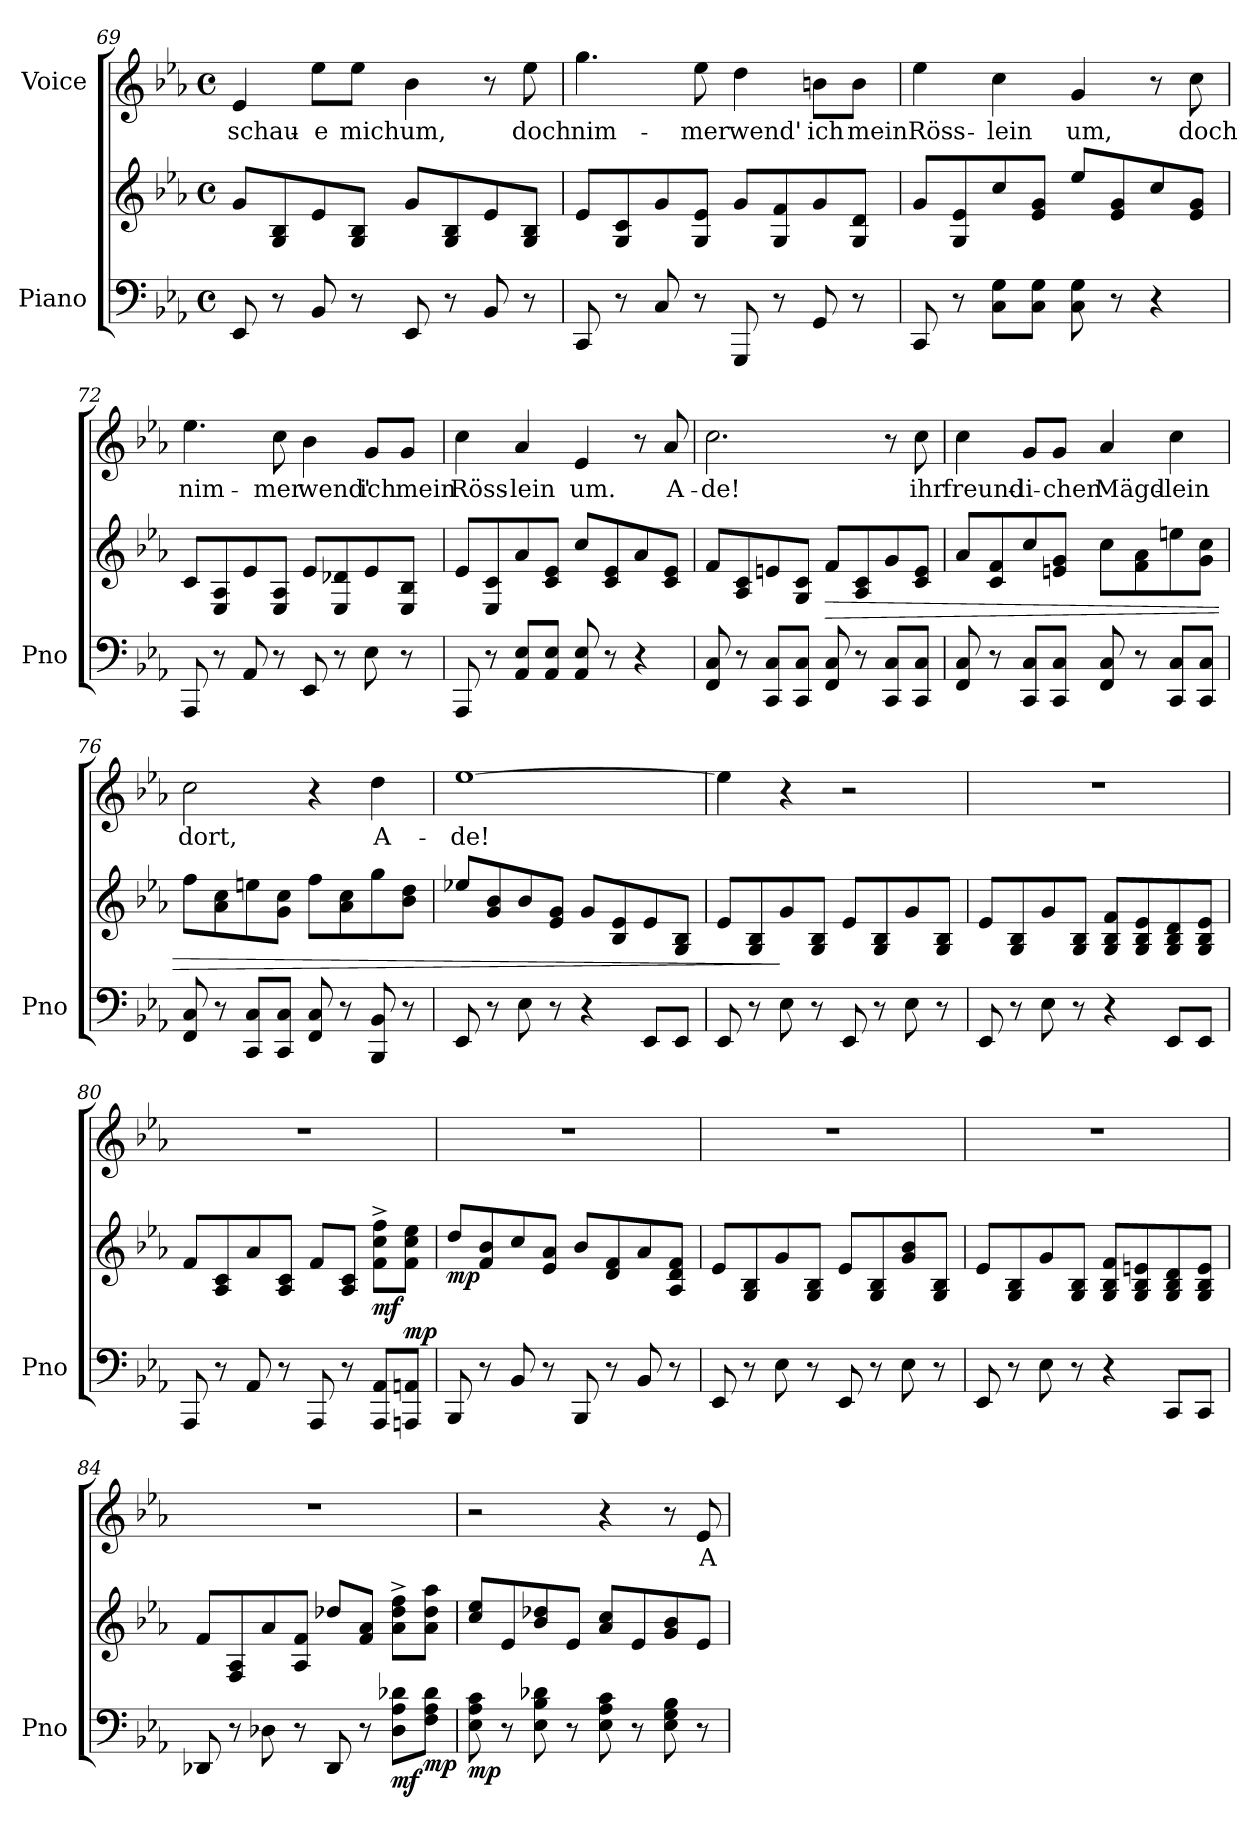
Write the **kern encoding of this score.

**kern	**kern	**dynam	**kern	**text
*part2	*part2	*part2	*part1	*part1
*staff3	*staff2	*staff2/3	*staff1	*staff1
*I"Piano	*	*	*I"Voice	*
*I'Pno	*	*	*	*
*clefF4	*clefG2	*	*clefG2	*
*k[b-e-a-]	*k[b-e-a-]	*	*k[b-e-a-]	*
*M4/4	*M4/4	*	*M4/4	*
*met(c)	*met(c)	*	*met(c)	*
=69	=69	=69	=69	=69
!	!	!	!	!LO:LY:b
8EE-/	8g/L	.	4e-/	schau-
8r	8G/ 8B-/	.	.	.
!	!	!	!	!LO:LY:b
8BB-/	8e-/	.	8ee-\L	-e
!	!	!	!	!LO:LY:b
8r	8G/ 8B-/J	.	8ee-\J	mich
!	!	!	!	!LO:LY:b
8EE-/	8g/L	.	4b-\	um,
8r	8G/ 8B-/	.	.	.
8BB-/	8e-/	.	8r	.
!	!	!	!	!LO:LY:b
8r	8G/ 8B-/J	.	8ee-\	doch
=70	=70	=70	=70	=70
!	!	!	!	!LO:LY:b
8CC/	8e-/L	.	4.gg\	nim-
8r	8G/ 8c/	.	.	.
8C/	8g/	.	.	.
!	!	!	!	!LO:LY:b
8r	8G/ 8e-/J	.	8ee-\	-mer
!	!	!	!	!LO:LY:b
8GGG/	8g/L	.	4dd\	wend'
8r	8G/ 8f/	.	.	.
!	!	!	!	!LO:LY:b
8GG/	8g/	.	8bn\L	ich
!	!	!	!	!LO:LY:b
8r	8G/ 8d/J	.	8b\J	mein
!!LO:LB:g=z
=71	=71	=71	=71	=71
!	!	!	!	!LO:LY:b
8CC/	8g/L	.	4ee-\	Röss-
8r	8G/ 8e-/	.	.	.
!	!	!	!	!LO:LY:b
8C\ 8G\L	8cc/	.	4cc\	-lein
8C\ 8G\J	8e-/ 8g/J	.	.	.
!	!	!	!	!LO:LY:b
8C\ 8G\	8ee-/L	.	4g/	um,
8r	8e-/ 8g/	.	.	.
4r	8cc/	.	8r	.
!	!	!	!	!LO:LY:b
.	8e-/ 8g/J	.	8cc\	doch
!!LO:LB:g=z
=72	=72	=72	=72	=72
!	!	!	!	!LO:LY:b
8AAA-/	8c/L	.	4.ee-\	nim-
8r	8E-/ 8A-/	.	.	.
8AA-/	8e-/	.	.	.
!	!	!	!	!LO:LY:b
8r	8E-/ 8A-/J	.	8cc\	-mer
!	!	!	!	!LO:LY:b
8EE-/	8e-/L	.	4b-\	wend'
8r	8E-/ 8d-X/	.	.	.
!	!	!	!	!LO:LY:b
8E-\	8e-/	.	8g/L	ich
!	!	!	!	!LO:LY:b
8r	8E-/ 8B-/J	.	8g/J	mein
=73	=73	=73	=73	=73
!	!	!	!	!LO:LY:b
8AAA-/	8e-/L	.	4cc\	Röss-
8r	8E-/ 8c/	.	.	.
!	!	!	!	!LO:LY:b
8AA-/ 8E-/L	8a-/	.	4a-/	-lein
8AA-/ 8E-/J	8c/ 8e-/J	.	.	.
!	!	!	!	!LO:LY:b
8AA-/ 8E-/	8cc/L	.	4e-/	um.
8r	8c/ 8e-/	.	.	.
4r	8a-/	.	8r	.
!	!	!	!	!LO:LY:b
.	8c/ 8e-/J	.	8a-/	A-
=74	=74	=74	=74	=74
!	!	!	!	!LO:LY:b
8FF/ 8C/	8f/L	.	2.cc\	-de!
8r	8A-/ 8c/	.	.	.
8CC/ 8C/L	8en/	.	.	.
8CC/ 8C/J	8G/ 8c/J	.	.	.
!	!	!LO:HP:b	!	!
8FF/ 8C/	8f/L	>	.	.
8r	8A-/ 8c/	.	.	.
8CC/ 8C/L	8g/	.	8r	.
!	!	!	!	!LO:LY:b
8CC/ 8C/J	8c/ 8e/J	.	8cc\	ihr
=75	=75	=75	=75	=75
!	!	!	!	!LO:LY:b
8FF/ 8C/	8a-/L	.	4cc\	freund-
8r	8c/ 8f/	.	.	.
!	!	!	!	!LO:LY:b
8CC/ 8C/L	8cc/	.	8g/L	-li-
!	!	!	!	!LO:LY:b
8CC/ 8C/J	8en/ 8g/J	.	8g/J	-chen
!	!	!	!	!LO:LY:b
8FF/ 8C/	8cc\L	.	4a-/	Mägd-
8r	8f\ 8a-\	.	.	.
!	!	!	!	!LO:LY:b
8CC/ 8C/L	8een\	.	4cc\	-lein
8CC/ 8C/J	8g\ 8cc\J	.	.	.
!!LO:LB:g=z
=76	=76	=76	=76	=76
!	!	!	!	!LO:LY:b
8FF/ 8C/	8ff\L	.	2cc\	dort,
8r	8a-\ 8cc\	.	.	.
8CC/ 8C/L	8een\	.	.	.
8CC/ 8C/J	8g\ 8cc\J	.	.	.
8FF/ 8C/	8ff\L	.	4r	.
8r	8a-\ 8cc\	.	.	.
!	!	!	!	!LO:LY:b
8BBB-/ 8BB-/	8gg\	.	4dd\	A-
8r	8b-\ 8dd\J	.	.	.
!!LO:LB:g=z
=77	=77	=77	=77	=77
!	!	!	!	!LO:LY:b
8EE-/	8ee-X/L	.	[1ee-	de!
8r	8g/ 8b-/	.	.	.
8E-\	8b-/	.	.	.
8r	8e-/ 8g/J	.	.	.
4r	8g/L	.	.	.
.	8B-/ 8e-/	.	.	.
8EE-/L	8e-/	.	.	.
8EE-/J	8G/ 8B-/J	.	.	.
=78	=78	=78	=78	=78
8EE-/	8e-/L	.	4ee-\]	.
8r	8G/ 8B-/	.	.	.
8E-\	8g/	]	4r	.
8r	8G/ 8B-/J	.	.	.
8EE-/	8e-/L	.	2r	.
8r	8G/ 8B-/	.	.	.
8E-\	8g/	.	.	.
8r	8G/ 8B-/J	.	.	.
=79	=79	=79	=79	=79
8EE-/	8e-/L	.	1r	.
8r	8G/ 8B-/	.	.	.
8E-\	8g/	.	.	.
8r	8G/ 8B-/J	.	.	.
4r	8G/ 8B-/ 8f/L	.	.	.
.	8G/ 8B-/ 8e-/	.	.	.
8EE-/L	8G/ 8B-/ 8d/	.	.	.
8EE-/J	8G/ 8B-/ 8e-/J	.	.	.
=80	=80	=80	=80	=80
8AAA-/	8f/L	.	1r	.
8r	8A-/ 8c/	.	.	.
8AA-/	8a-/	.	.	.
8r	8A-/ 8c/J	.	.	.
8AAA-/	8f/L	.	.	.
8r	8A-/ 8c/J	.	.	.
!	!	!LO:DY:b	!	!
8AAA-/ 8AA-/L	8f\^ 8cc\^ 8ff\^L	mf	.	.
!	!	!LO:DY:b	!	!
8AAAn/ 8AAn/J	8f\ 8cc\ 8ee-\J	mp	.	.
=81	=81	=81	=81	=81
!	!	!LO:DY:b	!	!
8BBB-/	8dd/L	mp	1r	.
8r	8f/ 8b-/	.	.	.
8BB-/	8cc/	.	.	.
8r	8e-/ 8a-/J	.	.	.
8BBB-/	8b-/L	.	.	.
8r	8d/ 8f/	.	.	.
8BB-/	8a-/	.	.	.
8r	8A-/ 8d/ 8f/J	.	.	.
!!LO:PB:g=z
=82	=82	=82	=82	=82
8EE-/	8e-/L	.	1r	.
8r	8G/ 8B-/	.	.	.
8E-\	8g/	.	.	.
8r	8G/ 8B-/J	.	.	.
8EE-/	8e-/L	.	.	.
8r	8G/ 8B-/	.	.	.
8E-\	8g/ 8b-/	.	.	.
8r	8G/ 8B-/J	.	.	.
!!LO:LB:g=z
=83	=83	=83	=83	=83
8EE-/	8e-/L	.	1r	.
8r	8G/ 8B-/	.	.	.
8E-\	8g/	.	.	.
8r	8G/ 8B-/J	.	.	.
4r	8G/ 8B-/ 8f/L	.	.	.
.	8G/ 8B-/ 8en/	.	.	.
8CC/L	8G/ 8B-/ 8d/	.	.	.
8CC/J	8G/ 8B-/ 8e/J	.	.	.
=84	=84	=84	=84	=84
8DD-X/	8f/L	.	1r	.
8r	8F/ 8A-/	.	.	.
8D-X\	8a-/	.	.	.
8r	8A-/ 8f/J	.	.	.
8DD-/	8dd-X/L	.	.	.
8r	8f/ 8a-/J	.	.	.
!	!	!LO:DY:b=2	!	!
8D-\ 8A-\ 8d-X\L	8a-\^ 8dd-\^ 8ff\^L	mf	.	.
!	!	!LO:DY:b=2	!	!
8F\ 8A-\ 8d-\J	8a-\ 8dd-\ 8aa-\J	mp	.	.
=85	=85	=85	=85	=85
!	!	!LO:DY:b=2	!	!
8E-\ 8A-\ 8c\	8cc/ 8ee-/L	mp	2r	.
8r	8e-/	.	.	.
8E-\ 8B-\ 8d-X\	8b-/ 8dd-X/	.	.	.
8r	8e-/J	.	.	.
8E-\ 8A-\ 8c\	8a-/ 8cc/L	.	4r	.
8r	8e-/	.	.	.
8E-\ 8G\ 8B-\	8g/ 8b-/	.	8r	.
!	!	!	!	!LO:LY:b
8r	8e-/J	.	8e-/	A-
=	=	=	=	=
*-	*-	*-	*-	*-
